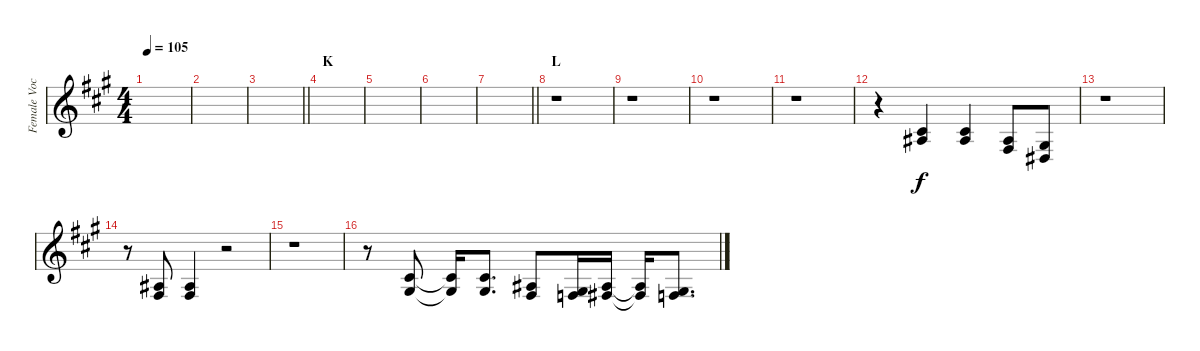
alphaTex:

\track ("Female Vocals" "Female Voc") {instrument lead5charang}
\staff {score}
\tuning (Db4 Ab3 E3 B2 Gb2 Db2) {hide}
\ts (4 4)
\tempo 105
\clef g2
\ks a
|
|
\barLineRight lightlight
|
\section ("" "K")
|
|
|
\barLineRight lightlight
|
\section ("" "L")
r.1 |
r.1 |
r.1 |
r.1 |
r.4 (0.1 2.2).4 (0.1 2.2).4 (2.2 2.3).8 (0.2 4.4).8 |
r.1 |
r.8 (2.2 2.3).8 (2.2 2.3).4 r.2 |
r.1 |
r.8 (0.1 0.2).8 (0.1{t} 0.2{t}).16 (0.1 0.2).8{d} (2.2 2.3).8 (0.2 1.3).16 (2.2 2.3).16 (2.2{t} 2.3{t}).16 (0.2 1.3).8{d}
